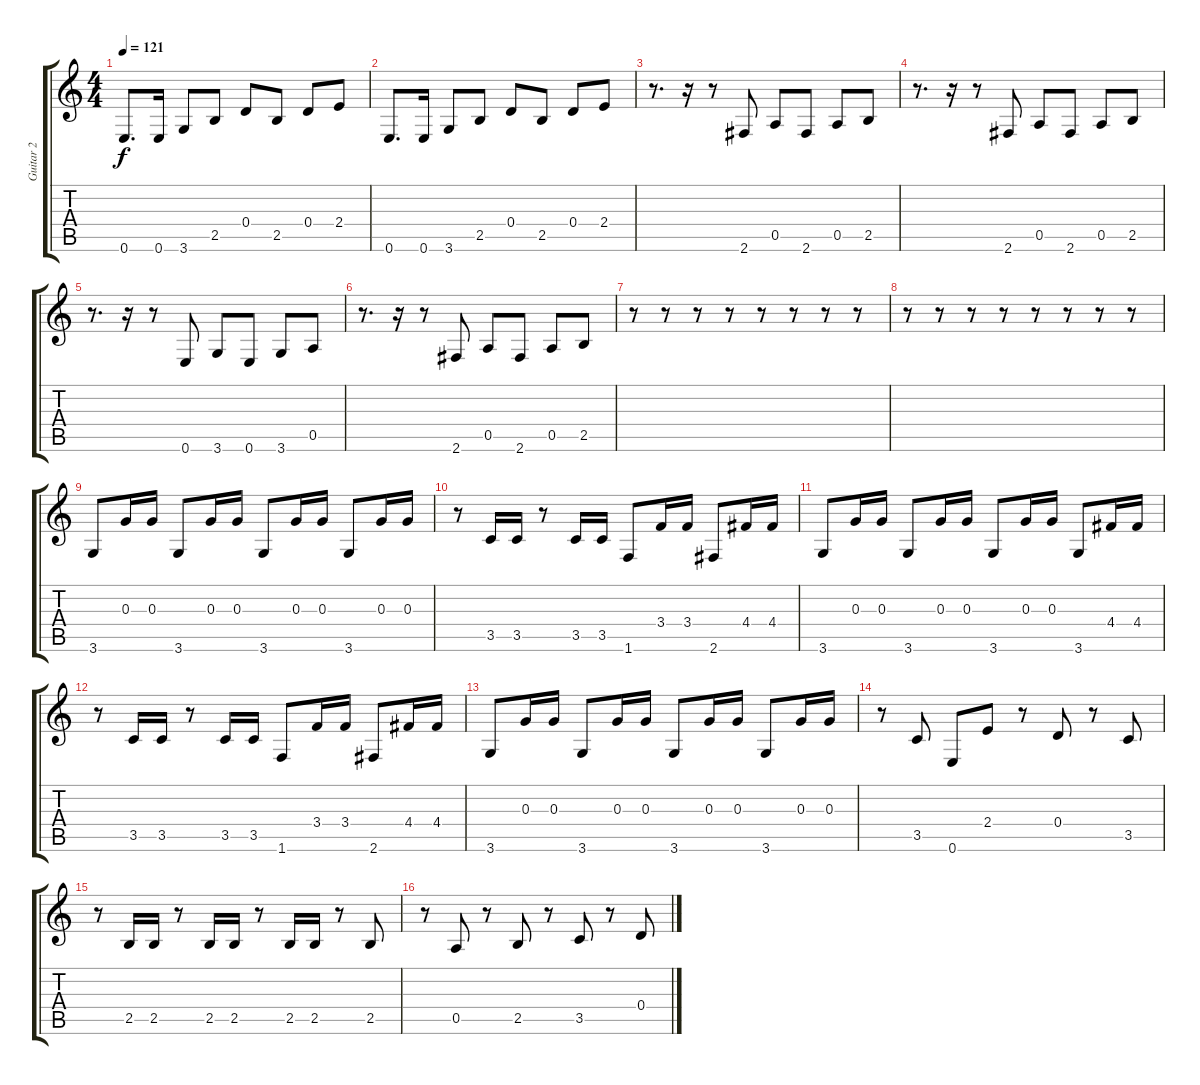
\track ("Guitar 2" "Guitar 2") {instrument electricguitarclean}
\staff {score tabs}
\tuning (E4 B3 G3 D3 A2 E2) {hide}
\ts (4 4)
\tempo 121
\clef g2
\ks c
0.6.8{d dy f} 0.6.16 3.6.8 2.5.8 0.4.8 2.5.8 0.4.8 2.4.8 |
0.6.8{d} 0.6.16 3.6.8 2.5.8 0.4.8 2.5.8 0.4.8 2.4.8 |
r.8{d} r.16 r.8 2.6.8 0.5.8 2.6.8 0.5.8 2.5.8 |
r.8{d} r.16 r.8 2.6.8 0.5.8 2.6.8 0.5.8 2.5.8 |
r.8{d} r.16 r.8 0.6.8 3.6.8 0.6.8 3.6.8 0.5.8 |
r.8{d} r.16 r.8 2.6.8 0.5.8 2.6.8 0.5.8 2.5.8 |
r.8 r.8 r.8 r.8 r.8 r.8 r.8 r.8 |
r.8 r.8 r.8 r.8 r.8 r.8 r.8 r.8 |
3.6.8 0.3.16 0.3.16 3.6.8 0.3.16 0.3.16 3.6.8 0.3.16 0.3.16 3.6.8 0.3.16 0.3.16 |
r.8 3.5.16 3.5.16 r.8 3.5.16 3.5.16 1.6.8 3.4.16 3.4.16 2.6.8 4.4.16 4.4.16 |
3.6.8 0.3.16 0.3.16 3.6.8 0.3.16 0.3.16 3.6.8 0.3.16 0.3.16 3.6.8 4.4.16 4.4.16 |
r.8 3.5.16 3.5.16 r.8 3.5.16 3.5.16 1.6.8 3.4.16 3.4.16 2.6.8 4.4.16 4.4.16 |
3.6.8 0.3.16 0.3.16 3.6.8 0.3.16 0.3.16 3.6.8 0.3.16 0.3.16 3.6.8 0.3.16 0.3.16 |
r.8 3.5.8 0.6.8 2.4.8 r.8 0.4.8 r.8 3.5.8 |
r.8 2.5.16 2.5.16 r.8 2.5.16 2.5.16 r.8 2.5.16 2.5.16 r.8 2.5.8 |
r.8 0.5.8 r.8 2.5.8 r.8 3.5.8 r.8 0.4.8
